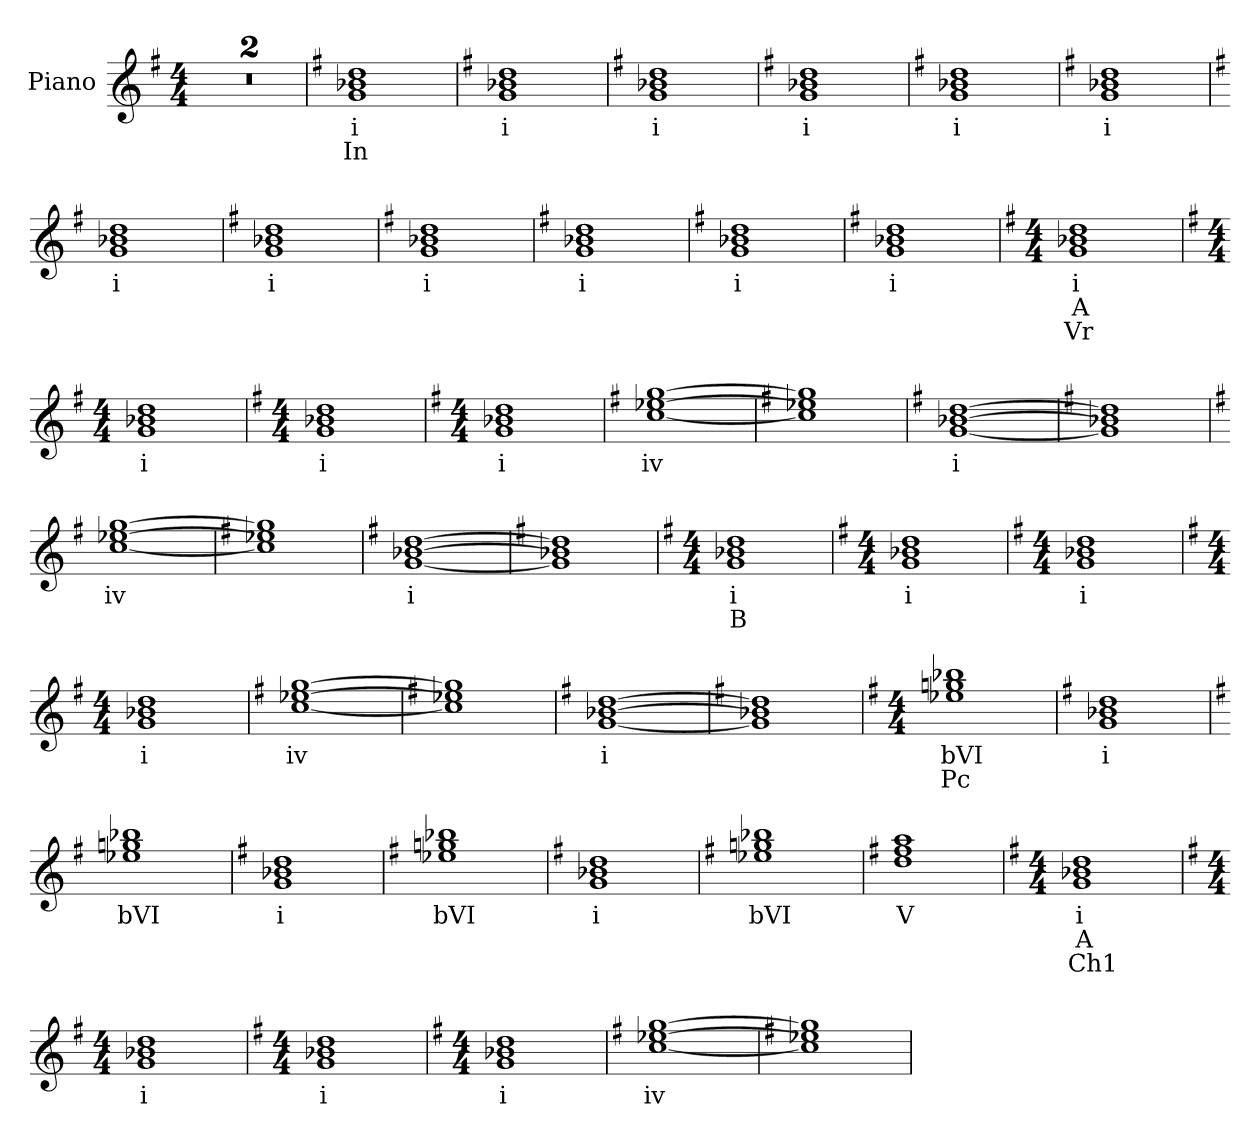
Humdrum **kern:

**kern	**text	**text	**text
*part1	*part1	*part1	*part1
*staff1	*staff1	*staff1	*staff1
*I"Piano	*	*	*
*I'Pno	*	*	*
*k[f#]	*	*	*
*G:	*	*	*
*M4/4	*	*	*
=	=	=	=
1r	.	.	.
=	=	=	=
*k[f#]	*	*	*
*G:	*	*	*
1r	.	.	.
=	=	=	=
*k[f#]	*	*	*
*G:	*	*	*
1g 1b-X 1dd	i	In	.
=	=	=	=
*k[f#]	*	*	*
*G:	*	*	*
1g 1b-X 1dd	i	.	.
=	=	=	=
*k[f#]	*	*	*
*G:	*	*	*
1g 1b-X 1dd	i	.	.
=	=	=	=
*k[f#]	*	*	*
*G:	*	*	*
1g 1b-X 1dd	i	.	.
=	=	=	=
*k[f#]	*	*	*
*G:	*	*	*
1g 1b-X 1dd	i	.	.
=	=	=	=
*k[f#]	*	*	*
*G:	*	*	*
1g 1b-X 1dd	i	.	.
=	=	=	=
*k[f#]	*	*	*
*G:	*	*	*
1g 1b-X 1dd	i	.	.
=	=	=	=
*k[f#]	*	*	*
*G:	*	*	*
1g 1b-X 1dd	i	.	.
=	=	=	=
*k[f#]	*	*	*
*G:	*	*	*
1g 1b-X 1dd	i	.	.
=	=	=	=
*k[f#]	*	*	*
*G:	*	*	*
1g 1b-X 1dd	i	.	.
=	=	=	=
*k[f#]	*	*	*
*G:	*	*	*
1g 1b-X 1dd	i	.	.
=	=	=	=
*k[f#]	*	*	*
*G:	*	*	*
1g 1b-X 1dd	i	.	.
=	=	=	=
*k[f#]	*	*	*
*G:	*	*	*
*M4/4	*	*	*
1g 1b-X 1dd	i	A	Vr
=	=	=	=
*k[f#]	*	*	*
*G:	*	*	*
*M4/4	*	*	*
1g 1b-X 1dd	i	.	.
=	=	=	=
*k[f#]	*	*	*
*G:	*	*	*
*M4/4	*	*	*
1g 1b-X 1dd	i	.	.
=	=	=	=
*k[f#]	*	*	*
*G:	*	*	*
*M4/4	*	*	*
1g 1b-X 1dd	i	.	.
=	=	=	=
*k[f#]	*	*	*
*G:	*	*	*
[1cc [1ee-X [1gg	iv	.	.
=	=	=	=
*k[f#]	*	*	*
*G:	*	*	*
1cc] 1ee-X] 1gg]	.	.	.
=	=	=	=
*k[f#]	*	*	*
*G:	*	*	*
[1g [1b-X [1dd	i	.	.
=	=	=	=
*k[f#]	*	*	*
*G:	*	*	*
1g] 1b-X] 1dd]	.	.	.
=	=	=	=
*k[f#]	*	*	*
*G:	*	*	*
[1cc [1ee-X [1gg	iv	.	.
=	=	=	=
*k[f#]	*	*	*
*G:	*	*	*
1cc] 1ee-X] 1gg]	.	.	.
=	=	=	=
*k[f#]	*	*	*
*G:	*	*	*
[1g [1b-X [1dd	i	.	.
=	=	=	=
*k[f#]	*	*	*
*G:	*	*	*
1g] 1b-X] 1dd]	.	.	.
=	=	=	=
*k[f#]	*	*	*
*G:	*	*	*
*M4/4	*	*	*
1g 1b-X 1dd	i	B	.
=	=	=	=
*k[f#]	*	*	*
*G:	*	*	*
*M4/4	*	*	*
1g 1b-X 1dd	i	.	.
=	=	=	=
*k[f#]	*	*	*
*G:	*	*	*
*M4/4	*	*	*
1g 1b-X 1dd	i	.	.
=	=	=	=
*k[f#]	*	*	*
*G:	*	*	*
*M4/4	*	*	*
1g 1b-X 1dd	i	.	.
=	=	=	=
*k[f#]	*	*	*
*G:	*	*	*
[1cc [1ee-X [1gg	iv	.	.
=	=	=	=
*k[f#]	*	*	*
*G:	*	*	*
1cc] 1ee-X] 1gg]	.	.	.
=	=	=	=
*k[f#]	*	*	*
*G:	*	*	*
[1g [1b-X [1dd	i	.	.
=	=	=	=
*k[f#]	*	*	*
*G:	*	*	*
1g] 1b-X] 1dd]	.	.	.
=	=	=	=
*k[f#]	*	*	*
*G:	*	*	*
*M4/4	*	*	*
1ee-X 1ggn 1bb-X	bVI	Pc	.
=	=	=	=
*k[f#]	*	*	*
*G:	*	*	*
1g 1b-X 1dd	i	.	.
=	=	=	=
*k[f#]	*	*	*
*G:	*	*	*
1ee-X 1ggn 1bb-X	bVI	.	.
=	=	=	=
*k[f#]	*	*	*
*G:	*	*	*
1g 1b-X 1dd	i	.	.
=	=	=	=
*k[f#]	*	*	*
*G:	*	*	*
1ee-X 1ggn 1bb-X	bVI	.	.
=	=	=	=
*k[f#]	*	*	*
*G:	*	*	*
1g 1b-X 1dd	i	.	.
=	=	=	=
*k[f#]	*	*	*
*G:	*	*	*
1ee-X 1ggn 1bb-X	bVI	.	.
=	=	=	=
*k[f#]	*	*	*
*G:	*	*	*
1dd 1ff# 1aa	V	.	.
=	=	=	=
*k[f#]	*	*	*
*G:	*	*	*
*M4/4	*	*	*
1g 1b-X 1dd	i	A	Ch1
=	=	=	=
*k[f#]	*	*	*
*G:	*	*	*
*M4/4	*	*	*
1g 1b-X 1dd	i	.	.
=	=	=	=
*k[f#]	*	*	*
*G:	*	*	*
*M4/4	*	*	*
1g 1b-X 1dd	i	.	.
=	=	=	=
*k[f#]	*	*	*
*G:	*	*	*
*M4/4	*	*	*
1g 1b-X 1dd	i	.	.
=	=	=	=
*k[f#]	*	*	*
*G:	*	*	*
[1cc [1ee-X [1gg	iv	.	.
=	=	=	=
*k[f#]	*	*	*
*G:	*	*	*
1cc] 1ee-X] 1gg]	.	.	.
=	=	=	=
*-	*-	*-	*-
